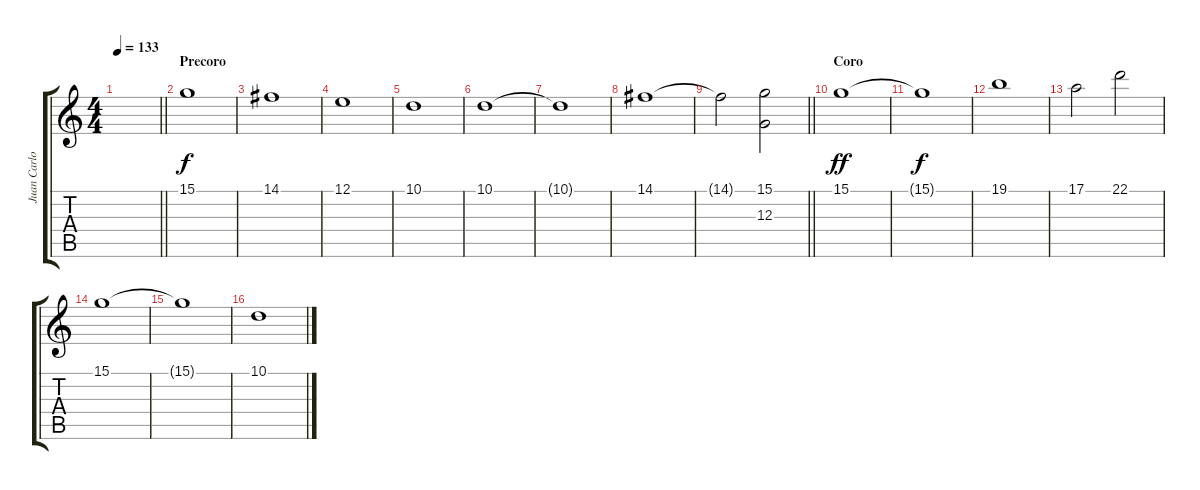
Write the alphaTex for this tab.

\track ("Juan Carlos" "Juan Carlo") {instrument rockorgan}
\staff {score tabs}
\tuning (E4 B3 G3 D3 A2 E2) {hide}
\ts (4 4)
\tempo 133
\clef g2
\barLineRight lightlight
\ks c
|
\section ("" "Precoro")
15.1.1 |
14.1.1 |
12.1.1 |
10.1.1 |
10.1.1 |
10.1{t}.1 |
14.1.1 |
\barLineRight lightlight
14.1{t}.2 (15.1 12.3).2 |
\section ("" "Coro")
15.1.1{dy ff volume 7} |
15.1{t}.1{dy f} |
19.1.1 |
17.1.2 22.1.2 |
15.1.1 |
15.1{t}.1 |
10.1.1
